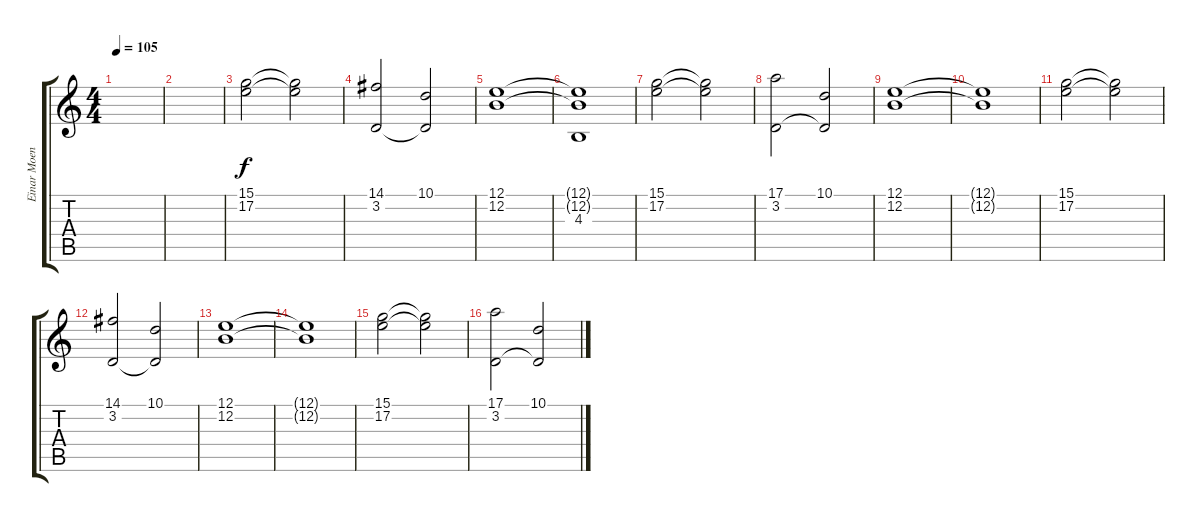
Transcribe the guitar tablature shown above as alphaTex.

\track ("Einar Moen" "Einar Moen") {instrument stringensemble2}
\staff {score tabs}
\tuning (E4 B3 G3 D3 A2 E2) {hide}
\ts (4 4)
\tempo 105
\clef g2
\ks c
|
|
(15.1 17.2).2 (15.1{t} 17.2{t}).2 |
(14.1 3.2).2 (10.1 3.2{t}).2 |
(12.1 12.2).1 |
(12.1{t} 12.2{t} 4.3).1 |
(15.1 17.2).2 (15.1{t} 17.2{t}).2 |
(17.1 3.2).2 (10.1 3.2{t}).2 |
(12.1 12.2).1 |
(12.1{t} 12.2{t}).1 |
(15.1 17.2).2 (15.1{t} 17.2{t}).2 |
(14.1 3.2).2 (10.1 3.2{t}).2 |
(12.1 12.2).1 |
(12.1{t} 12.2{t}).1 |
(15.1 17.2).2 (15.1{t} 17.2{t}).2 |
(17.1 3.2).2 (10.1 3.2{t}).2
